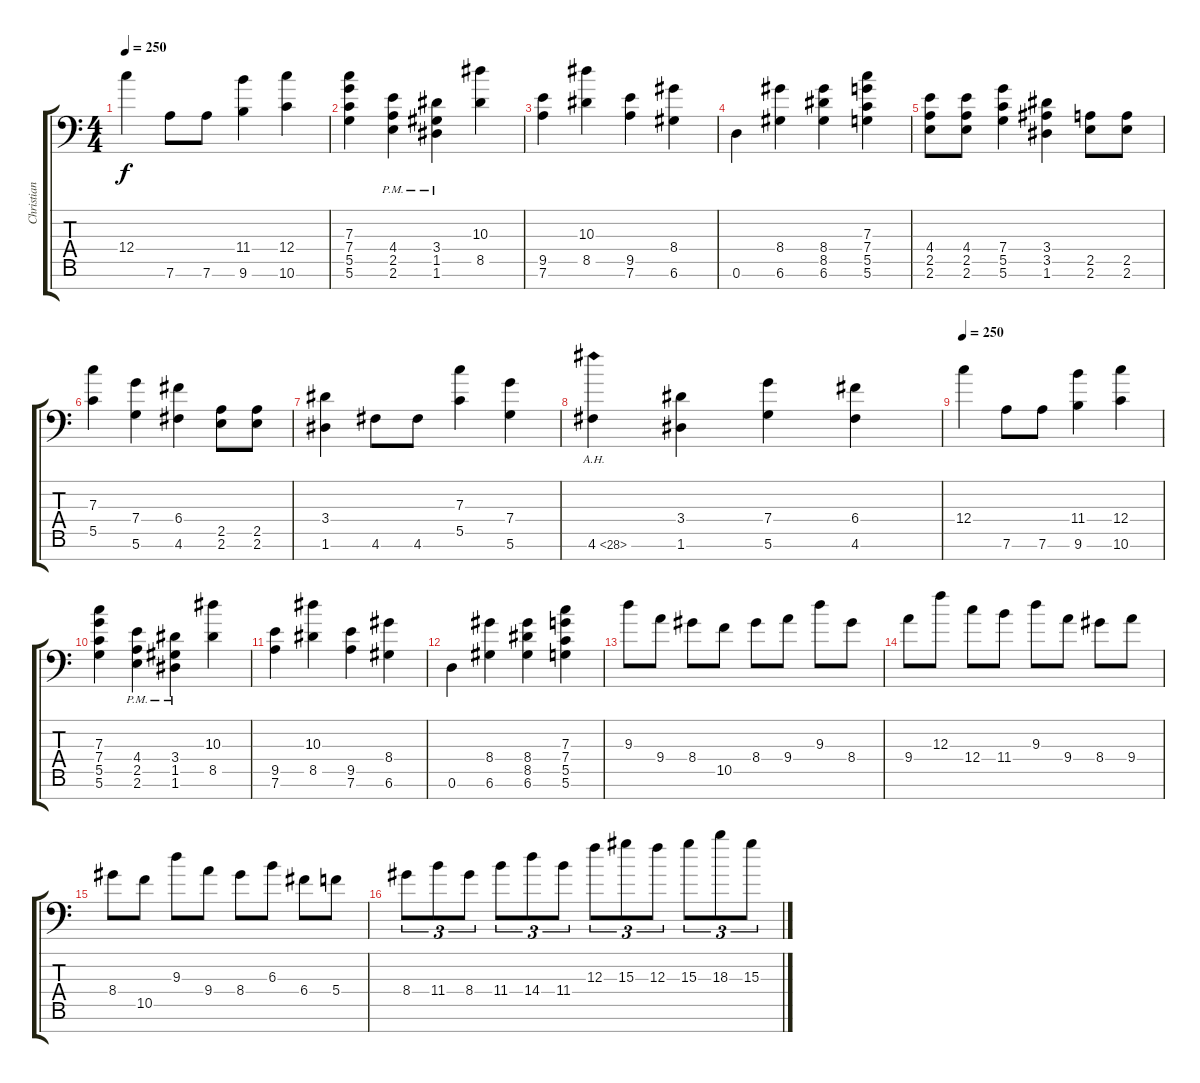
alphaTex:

\track ("Christian Muenzner" "Christian ") {instrument distortionguitar}
\staff {score tabs}
\tuning (D4 A3 F3 C3 G2 D2 A1) {hide}
\ts (4 4)
\tempo 250
\clef f4
\ks c
12.4.4{dy f} 7.6.8 7.6.8 (11.4 9.6).4 (12.4 10.6).4 |
(7.3 7.4 5.5 5.6).4 (4.4{pm} 2.5 2.6).4 (3.4{pm} 1.5 1.6).4 (10.3 8.5).4 |
(9.5 7.6).4 (10.3 8.5).4 (9.5 7.6).4 (8.4 6.6).4 |
0.6.4 (8.4 6.6).4 (8.4 8.5 6.6).4 (7.3 7.4 5.5 5.6).4 |
(4.4 2.5 2.6).8 (4.4 2.5 2.6).8 (7.4 5.5 5.6).4 (3.4 3.5 1.6).4 (2.5 2.6).8 (2.5 2.6).8 |
(7.3 5.5).4 (7.4 5.6).4 (6.4 4.6).4 (2.5 2.6).8 (2.5 2.6).8 |
(3.4 1.6).4 4.6.8 4.6.8 (7.3 5.5).4 (7.4 5.6).4 |
4.6{ah 24}.4 (3.4 1.6).4 (7.4 5.6).4 (6.4 4.6).4 |
\tempo 250
12.4.4 7.6.8 7.6.8 (11.4 9.6).4 (12.4 10.6).4 |
(7.3 7.4 5.5 5.6).4 (4.4{pm} 2.5 2.6).4 (3.4{pm} 1.5 1.6).4 (10.3 8.5).4 |
(9.5 7.6).4 (10.3 8.5).4 (9.5 7.6).4 (8.4 6.6).4 |
0.6.4 (8.4 6.6).4 (8.4 8.5 6.6).4 (7.3 7.4 5.5 5.6).4 |
9.3.8 9.4.8 8.4.8 10.5.8 8.4.8 9.4.8 9.3.8 8.4.8 |
9.4.8 12.3.8 12.4.8 11.4.8 9.3.8 9.4.8 8.4.8 9.4.8 |
8.4.8 10.5.8 9.3.8 9.4.8 8.4.8 6.3.8 6.4.8 5.4.8 |
8.4.8{tu (3 2)} 11.4.8{tu (3 2)} 8.4.8{tu (3 2)} 11.4.8{tu (3 2)} 14.4.8{tu (3 2)} 11.4.8{tu (3 2)} 12.3.8{tu (3 2)} 15.3.8{tu (3 2)} 12.3.8{tu (3 2)} 15.3.8{tu (3 2)} 18.3.8{tu (3 2)} 15.3.8{tu (3 2)}
